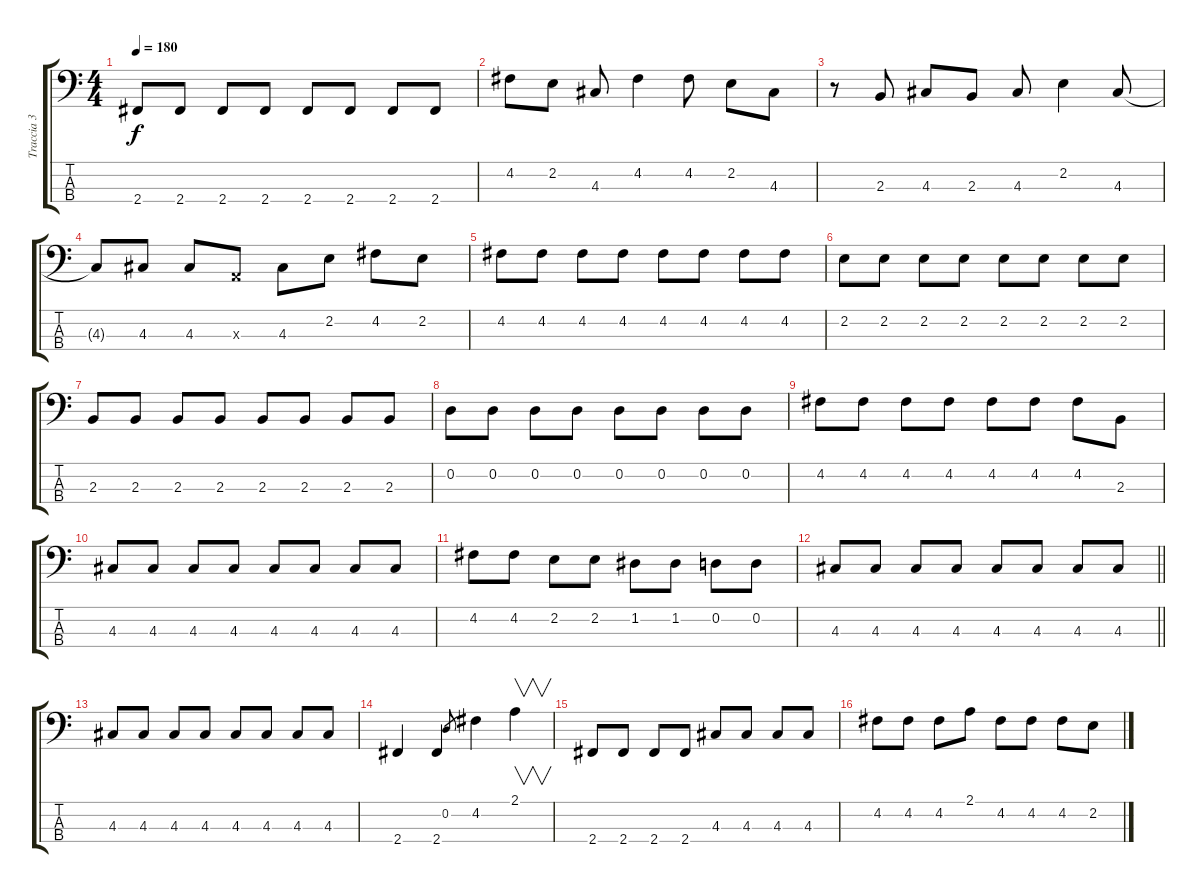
\track ("Traccia 3" "Traccia 3") {instrument electricbasspick}
\staff {score tabs}
\tuning (G2 D2 A1 E1) {hide}
\ts (4 4)
\tempo 180
\clef f4
\ks c
2.4.8{dy f} 2.4.8 2.4.8 2.4.8 2.4.8 2.4.8 2.4.8 2.4.8 |
4.2.8 2.2.8 4.3.8 4.2.4 4.2.8 2.2.8 4.3.8 |
r.8 2.3.8 4.3.8 2.3.8 4.3.8 2.2.4 4.3.8 |
4.3{t}.8 4.3.8 4.3.8 0.3{x}.8 4.3.8 2.2.8 4.2.8 2.2.8 |
4.2.8 4.2.8 4.2.8 4.2.8 4.2.8 4.2.8 4.2.8 4.2.8 |
2.2.8 2.2.8 2.2.8 2.2.8 2.2.8 2.2.8 2.2.8 2.2.8 |
2.3.8 2.3.8 2.3.8 2.3.8 2.3.8 2.3.8 2.3.8 2.3.8 |
0.2.8 0.2.8 0.2.8 0.2.8 0.2.8 0.2.8 0.2.8 0.2.8 |
4.2.8 4.2.8 4.2.8 4.2.8 4.2.8 4.2.8 4.2.8 2.3.8 |
4.3.8 4.3.8 4.3.8 4.3.8 4.3.8 4.3.8 4.3.8 4.3.8 |
4.2.8 4.2.8 2.2.8 2.2.8 1.2.8 1.2.8 0.2.8 0.2.8 |
\barLineRight lightlight
4.3.8 4.3.8 4.3.8 4.3.8 4.3.8 4.3.8 4.3.8 4.3.8 |
4.3.8 4.3.8 4.3.8 4.3.8 4.3.8 4.3.8 4.3.8 4.3.8 |
2.4.4 2.4.4 0.2.8{gr} 4.2.4 2.1.4{v} |
2.4.8 2.4.8 2.4.8 2.4.8 4.3.8 4.3.8 4.3.8 4.3.8 |
4.2.8 4.2.8 4.2.8 2.1.8 4.2.8 4.2.8 4.2.8 2.2.8
